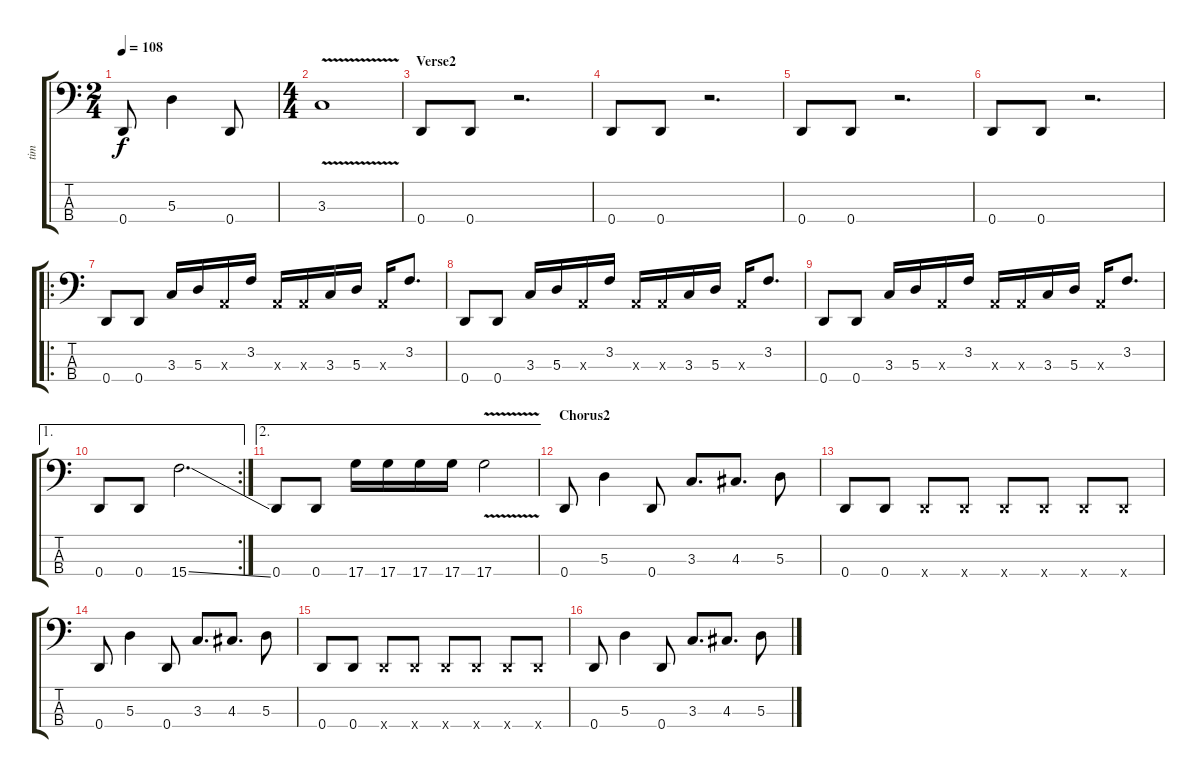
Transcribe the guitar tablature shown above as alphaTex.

\track ("tim" "tim") {instrument slapbass1}
\staff {score tabs}
\tuning (G2 D2 A1 D1) {hide}
\ts (2 4)
\tempo 108
\clef f4
\ks c
0.4.8{dy f} 5.3.4 0.4.8 |
\ts (4 4)
3.3{v}.1 |
\section ("" "Verse2")
0.4.8 0.4.8 r.2{d} |
0.4.8 0.4.8 r.2{d} |
0.4.8 0.4.8 r.2{d} |
0.4.8 0.4.8 r.2{d} |
\ro
0.4.8 0.4.8 3.3.16 5.3.16 0.3{x}.16 3.2.16 0.3{x}.16 0.3{x}.16 3.3.16 5.3.16 0.3{x}.16 3.2.8{d} |
0.4.8 0.4.8 3.3.16 5.3.16 0.3{x}.16 3.2.16 0.3{x}.16 0.3{x}.16 3.3.16 5.3.16 0.3{x}.16 3.2.8{d} |
0.4.8 0.4.8 3.3.16 5.3.16 0.3{x}.16 3.2.16 0.3{x}.16 0.3{x}.16 3.3.16 5.3.16 0.3{x}.16 3.2.8{d} |
\ae 1
\rc 2
0.4.8 0.4.8 15.4{ss}.2{d} |
\ae 2
0.4.8 0.4.8 17.4.16 17.4.16 17.4.16 17.4.16 17.4{v}.2 |
\section ("" "Chorus2")
0.4.8 5.3.4 0.4.8 3.3.8{d} 4.3.8{d} 5.3.8 |
0.4.8 0.4.8 0.4{x}.8 0.4{x}.8 0.4{x}.8 0.4{x}.8 0.4{x}.8 0.4{x}.8 |
0.4.8 5.3.4 0.4.8 3.3.8{d} 4.3.8{d} 5.3.8 |
0.4.8 0.4.8 0.4{x}.8 0.4{x}.8 0.4{x}.8 0.4{x}.8 0.4{x}.8 0.4{x}.8 |
0.4.8 5.3.4 0.4.8 3.3.8{d} 4.3.8{d} 5.3.8
